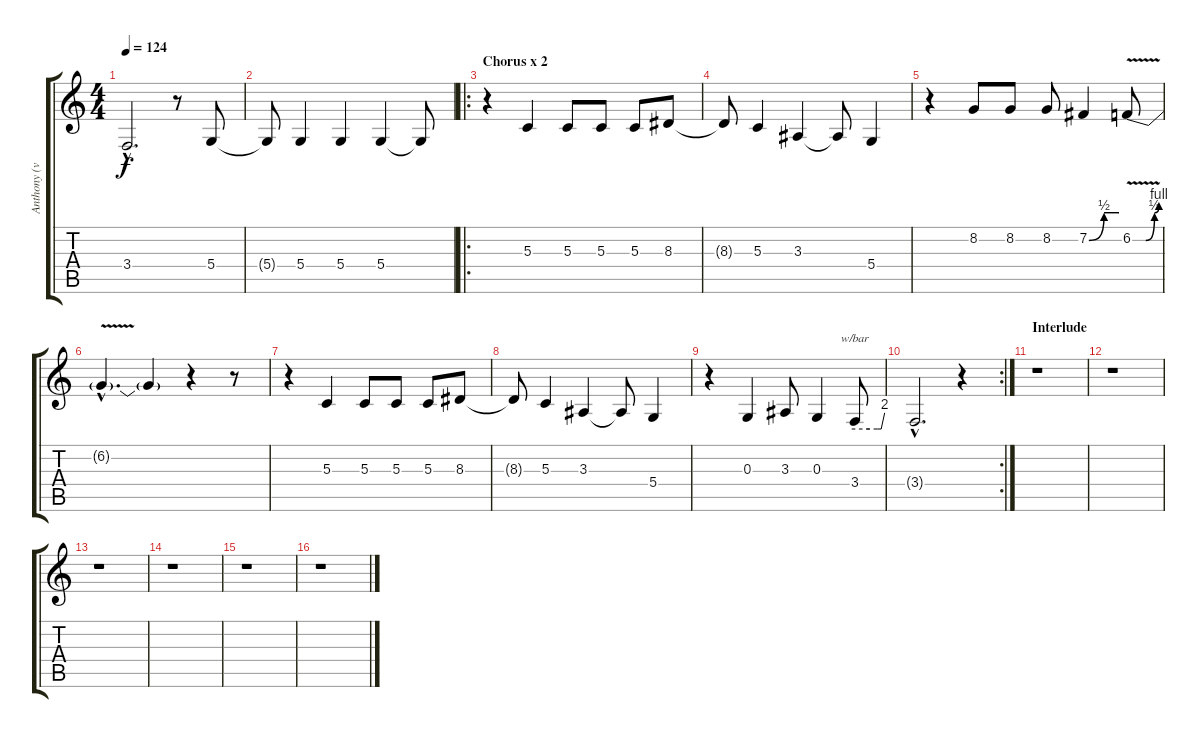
\track ("Anthony (vocal)" "Anthony (v") {instrument viola}
\staff {score tabs}
\tuning (E4 B3 G3 D3 A2 E2) {hide}
\ts (4 4)
\tempo 124
\clef g2
\ks c
3.4{hac}.2{d dy f} r.8 5.4.8 |
5.4{t}.8 5.4.4 5.4.4 5.4.4 5.4{t}.8 |
\ro
\section ("" "Chorus x 2")
r.4 5.3.4 5.3.8 5.3.8 5.3.8 8.3.8 |
8.3{t}.8 5.3.4 3.3.4 3.3{t}.8 5.4.4 |
r.4 8.2.8 8.2.8 8.2.8 7.2{be (custom 0 0 30 2 44 2 50 2 54 2 58 2 60 2)}.4 6.2{be (custom 0 0 30 0 50 2 60 4) v}.8 |
6.2{hac t}.4{d} 6.2{t}.4 r.4 r.8 |
r.4 5.3.4 5.3.8 5.3.8 5.3.8 8.3.8 |
8.3{t}.8 5.3.4 3.3.4 3.3{t}.8 5.4.4 |
r.4 0.3.4 3.3.8 0.3.4 3.4.8{tbe (custom default 0 0 30 0 45 0 53 0 60 8)} |
\rc 2
3.4{hac t}.2{d} r.4 |
\section ("" "Interlude")
r.1 |
r.1 |
r.1 |
r.1 |
r.1 |
r.1
